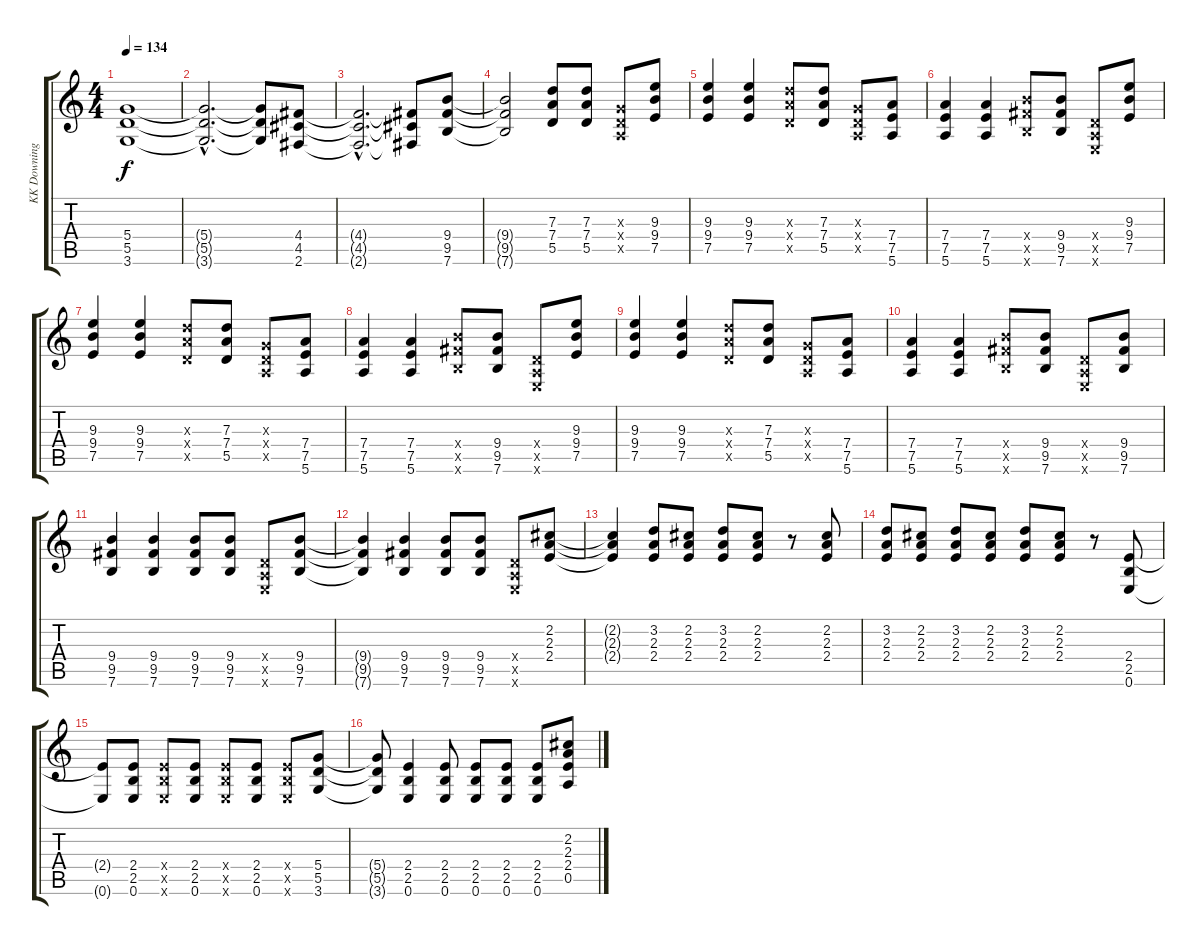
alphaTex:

\track ("KK Downing" "KK Downing") {instrument distortionguitar}
\staff {score tabs}
\tuning (E4 B3 G3 D3 A2 E2) {hide}
\ts (4 4)
\tempo 134
\clef g2
\ks c
(5.4{t} 5.5{t} 3.6{t}).1{dy f} |
(5.4{hac t} 5.5{hac t} 3.6{hac t}).2{d} (5.4{t} 5.5{t} 3.6{t}).8 (4.4 4.5 2.6).8 |
(4.4{hac t} 4.5{hac t} 2.6{hac t}).2{d} (4.4{t} 4.5{t} 2.6{t}).8 (9.4 9.5 7.6).8 |
(9.4{t} 9.5{t} 7.6{t}).2 (7.3 7.4 5.5).8 (7.3 7.4 5.5).8 (0.3{x} 0.4{x} 0.5{x}).8 (9.3 9.4 7.5).8 |
(9.3 9.4 7.5).4 (9.3 9.4 7.5).4 (7.3{x} 7.4{x} 5.5{x}).8 (7.3 7.4 5.5).8 (0.3{x} 0.4{x} 0.5{x}).8 (7.4 7.5 5.6).8 |
(7.4 7.5 5.6).4 (7.4 7.5 5.6).4 (9.4{x} 9.5{x} 7.6{x}).8 (9.4 9.5 7.6).8 (0.4{x} 0.5{x} 0.6{x}).8 (9.3 9.4 7.5).8 |
(9.3 9.4 7.5).4 (9.3 9.4 7.5).4 (7.3{x} 7.4{x} 5.5{x}).8 (7.3 7.4 5.5).8 (0.3{x} 0.4{x} 0.5{x}).8 (7.4 7.5 5.6).8 |
(7.4 7.5 5.6).4 (7.4 7.5 5.6).4 (9.4{x} 9.5{x} 7.6{x}).8 (9.4 9.5 7.6).8 (0.4{x} 0.5{x} 0.6{x}).8 (9.3 9.4 7.5).8 |
(9.3 9.4 7.5).4 (9.3 9.4 7.5).4 (7.3{x} 7.4{x} 5.5{x}).8 (7.3 7.4 5.5).8 (0.3{x} 0.4{x} 0.5{x}).8 (7.4 7.5 5.6).8 |
(7.4 7.5 5.6).4 (7.4 7.5 5.6).4 (9.4{x} 9.5{x} 7.6{x}).8 (9.4 9.5 7.6).8 (0.4{x} 0.5{x} 0.6{x}).8 (9.4 9.5 7.6).8 |
(9.4 9.5 7.6).4 (9.4 9.5 7.6).4 (9.4 9.5 7.6).8 (9.4 9.5 7.6).8 (0.4{x} 0.5{x} 0.6{x}).8 (9.4 9.5 7.6).8 |
(9.4{t} 9.5{t} 7.6{t}).4 (9.4 9.5 7.6).4 (9.4 9.5 7.6).8 (9.4 9.5 7.6).8 (0.4{x} 0.5{x} 0.6{x}).8 (2.2 2.3 2.4).8 |
(2.2{t} 2.3{t} 2.4{t}).4 (3.2 2.3 2.4).8 (2.2 2.3 2.4).8 (3.2 2.3 2.4).8 (2.2 2.3 2.4).8 r.8 (2.2 2.3 2.4).8 |
(3.2 2.3 2.4).8 (2.2 2.3 2.4).8 (3.2 2.3 2.4).8 (2.2 2.3 2.4).8 (3.2 2.3 2.4).8 (2.2 2.3 2.4).8 r.8 (2.4 2.5 0.6).8 |
(2.4{t} 0.6{t}).8 (2.4 2.5 0.6).8 (2.4{x} 2.5{x} 0.6{x}).8 (2.4 2.5 0.6).8 (2.4{x} 2.5{x} 0.6{x}).8 (2.4 2.5 0.6).8 (2.4{x} 2.5{x} 0.6{x}).8 (5.4 5.5 3.6).8 |
(5.4{t} 5.5{t} 3.6{t}).8 (2.4 2.5 0.6).4 (2.4 2.5 0.6).8 (2.4 2.5 0.6).8 (2.4 2.5 0.6).8 (2.4 2.5 0.6).8 (2.2 2.3 2.4 0.5).8
